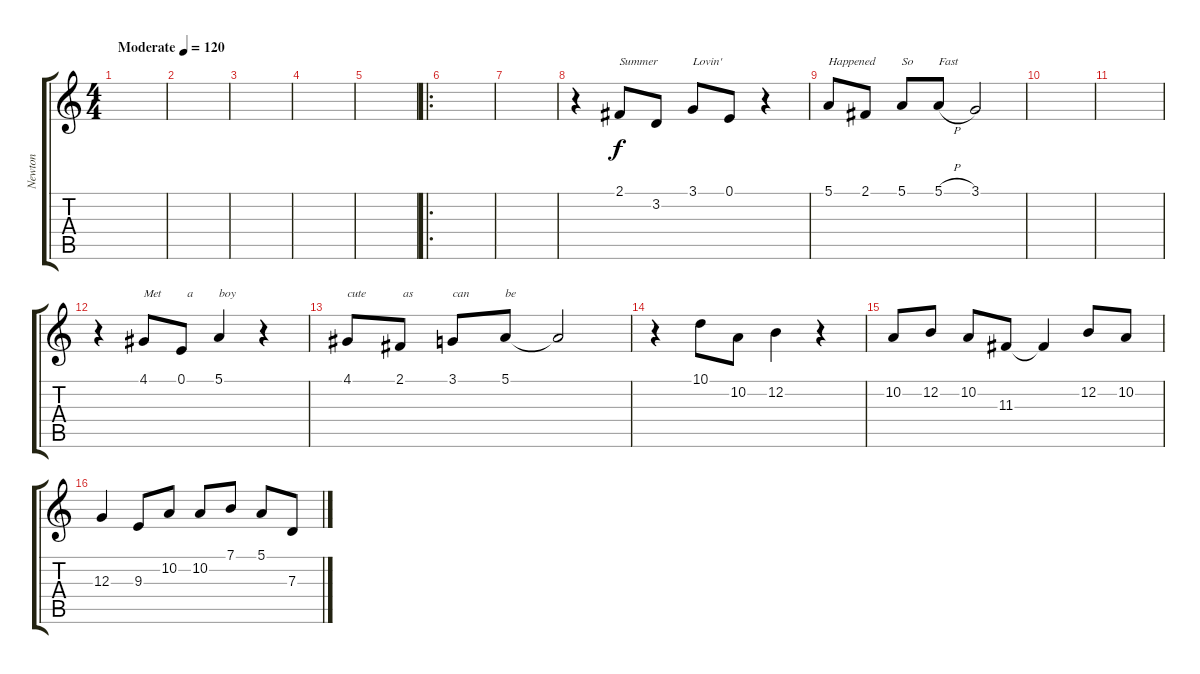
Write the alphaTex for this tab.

\track ("Newton" "Newton") {instrument synthvoice}
\staff {score tabs}
\tuning (E4 B3 G3 D3 A2 E2) {hide}
\ts (4 4)
\tempo (120 "Moderate")
\clef g2
\ks c
|
|
|
|
|
\ro
|
|
r.4 2.1.8{txt "Summer"} 3.2.8 3.1.8{txt "Lovin'"} 0.1.8 r.4 |
5.1.8{txt "Happened"} 2.1.8 5.1.8{txt "So"} 5.1{h}.8{txt "Fast"} 3.1.2 |
|
|
r.4 4.1.8{txt "Met"} 0.1.8{txt "  a"} 5.1.4{txt "boy"} r.4 |
4.1.8{txt "cute"} 2.1.8{txt " as"} 3.1.8{txt "can"} 5.1.8{txt "be"} 5.1{t}.2 |
r.4 10.1.8 10.2.8 12.2.4 r.4 |
10.2.8 12.2.8 10.2.8 11.3.8 11.3{t}.4 12.2.8 10.2.8 |
12.3.4 9.3.8 10.2.8 10.2.8 7.1.8 5.1.8 7.3.8
